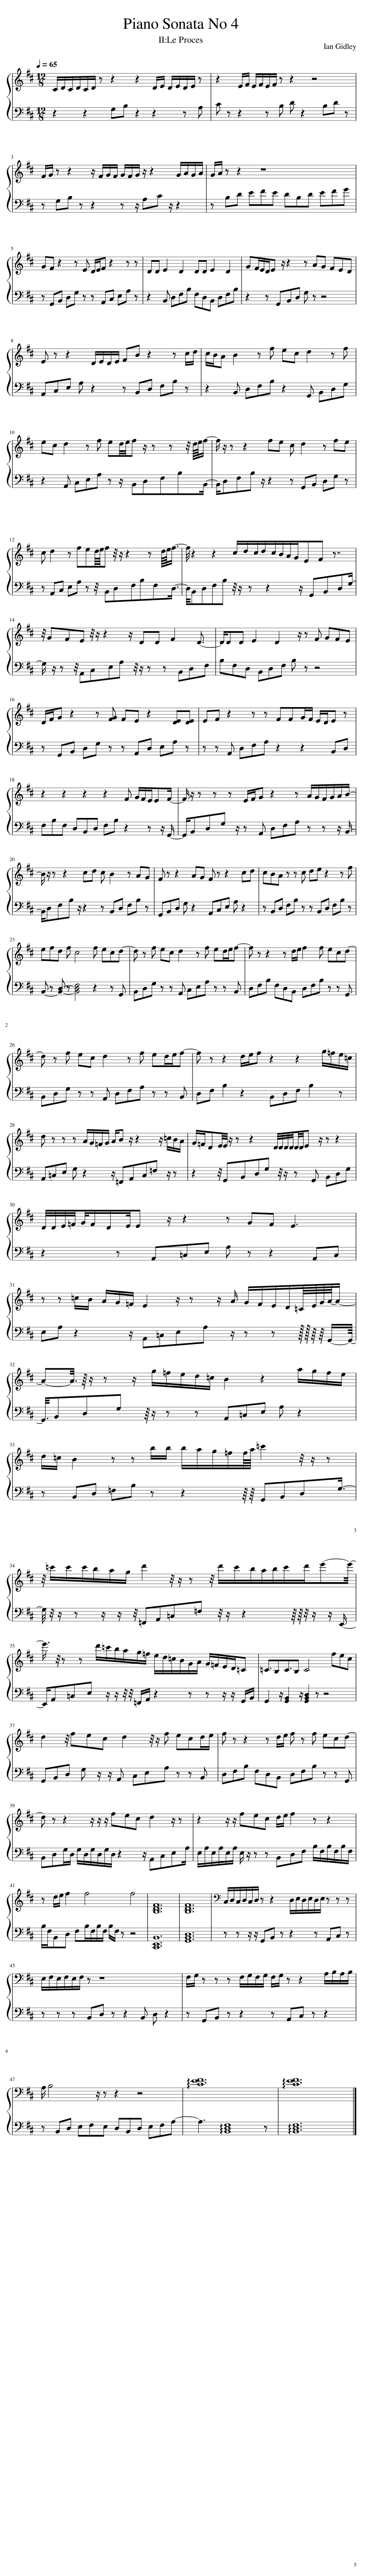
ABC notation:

X:1
%%score { 1 | 2 }
L:1/8
Q:1/4=65
M:12/8
I:linebreak $
K:D
V:1 treble
V:2 bass
V:1
 C/D/C/D/C/D/ z z2 z2 D/E/ D/E/D/E/ z | z2 E/F/ E/F/E/F/ z z2 z4 |$ F/G/ z z2 z/ F/G/F/ G/F/G/ z/ z2 G/A/G/A/ | G/A/ z z2 z8 |$ GF z2 z E D/E/F z2 z z | %5
 DD E2 D2 DD E2 D2 | GF/E/D/E z/ z2 z AG FED |$ E z z2 D/E/D/E/ FB z2 z c/d/ | c/B/A B2 z f ec d2 z f |$ ec d2 z f ed/4e/4f z/ z z z/4 d/8e/8f/- | %10
 f/ z/ z z2 fe c d2 z fe |$ c d2 z fed/8e/8f z/4 z/ z2 z d/8e/8f3/4- | f/4 z2 z2 c/d/c/d/c/B/A/G/EF z7/4 |$ z/4 GFE z/4 z/ z2 z/ DD F2 D3/2- | D/DD E2 D2 z/ z F GFE |$ %15
 D/F/G z2 z [FG] FE z2 [DE][DE] | EF z2 z z FFG/F/ E/D/E z |$ z2 z2 z2 z2 F G/F/E/EF/- | F/ z/ z z z E/F/G z2 z A/G/F/G/A/B/- |$ B/ z/ z z2 cd c B2 z AG | %20
 F z z2 AG F z z2 cd | cBA z z c de z2 z f |$ efd f c4 f ecd- | d z f ec d2 z f ed/e/f- | f z z2 z d/e/ f2 f ecd- |$ %25
 d z f ec d2 z f ed/e/f- | f z z2 d/e/f z2 z2 g/=f/e/=c/ |$ d z z z A/G/=F/G/ A/B z/ z2 z/ =c/B/A/ | G/=F/DE/4E/4 z/ z z2 D/4D/4D/4D/4D/4D/4E z/ z z2 |$ D/4D/4E/4=F/4G/4F/D/E/4E z/ z2 z GF E3 |$ %30
 z z =c/B/ A/G/=F/ E2 z/ z z/ A/ G/F/E/D/=C/8E/8G/8A/8-A/- |$ A-A3/8 z/8 z/ z z/ g/=f/e/d/=c/ B2 z2 a/g/f/e/ |$ d/=c/ B2 z z b/b/ b/a/g/=f/f/8a/8 =c'2 z/4 z/ z |$ z/4 =c'/c'/c'/b/a/g/ d'2 z/4 z/ z z/4 d'/c'/b/a/b/c'/d'/e'-e'/4- |$ e'3/4 z/4 z z d'/=c'/b/a/g/=f/ e/d/=c/B/G/A/ G/=F/E/D/=C | %35
 =C3/2B,C3/2B, C4 fec |$ d2 z/4 fec d2 z/4 z/ f ecd/e/ | f z z2 z d/e/ f z f ecd- |$ d z z2 z/ z/ z/ fec d2 z/ z | z2 z/ z/ fec d/e/ f2 z z2 |$ %40
 z d/e/ f2 f4 f4 | [B,DF]12 | [B,DF]12 |[K:bass] C,/D,/C,/D,/C,/D,/ z z2 D,/E,/D,/E,/D,/E,/ z z z |$ E,/F,/E,/F,/E,/F,/ z z8 | %45
 F,/G,/ z z z F,/G,/F,/G,/ F,/G,/ z z2 A,/B,/A,/B,/ |$ A,/ B,4 z/ z z2 z4 | !arpeggio![CEF]12 | !arpeggio![CEF]12 |] %49
V:2
 z2 z2 G,B, z2 z2 z A, | C z z2 z B, D z2 B,D z |$ z G,B, z z2 z z/ A,C z/ z2 | z B,D EFE DB,D EFG |$ z G,,B,, D,G, z z A,,C, E,A, z | %5
 z2 B,, D,F,B, F,D,B,, D,F,B, | z2 z G,,B,,D, G, z z4 |$ A,,C,E, A, z2 z B,,D, F,B, z | z2 B,, D,F,B, z2 G,, B,,D,G, |$ z2 A,, C,E,A, z z/ B,,D,F,B,B,,/- | %10
 B,,/D,F,B, z/ z2 z G,,B,, D,G, z |$ z A,,C, E,A, z z/4 B,,D,F,B,F,D,3/4- | D,/4B,,D,F,B, z/4 z/ z z2 z/ G,,B,,D,G,/- |$ G,/ z/ z z/4 A,,C,E,A, z/4 z/ z z B,,D,F, | B,F,D, B,,D,F, B, z z4 |$ %15
 z G,,B,, D,G, z z A,,D, E,A, z | z z A,, D,F,A, z2 z2 B,,D, |$ F,B,F, D,B,,D, F,B, z2 z z/ G,,/- | G,,/B,,D,G, z/ z A,, D,F,A, z z z/ B,,/- |$ B,,/D,F,B, z/ z2 z B,,D, F,B, z | %20
 G,,B,,D, G, z2 A,,C,E, A, z2 | z B,,D, F,B, z z B,,D, F,B, z |$ B,,- z [B,,D,]- z [B,,D,F,]4 z2 z G,, | B,,D,G, z z A,, C,E,A, z z B,, | D,F,B, F,D,B,, D,F,B, z z G,, |$ %25
 B,,D,G, z z A,, D,F,A, z z B,, | D,F, B,2 z2 B,,D,F, B,2 z |$ A,,=C,E, G, z2 z/ =F,,A,,C,=F, z/ z | z2 z/4 G,,B,,D,G, z/4 z/ z G,, B,,D,G, |$ z2 z A,,=C,E, A, z z2 A,,C, |$ %30
 E,A, z2 z/ A,,=C,E,A, z/ z z z/16 z/16 z/8 z/8 G,,/-G,,/8- |$ G,,3/8B,,D,G, z/8 z/ z z A,,=C,E, A, z2 |$ z B,,D, =F,B, z z2 z/8 z/8 G,,B,,D,G,3/4- |$ G,/4 z/4 z/ z z/ z/ z/4 =F,,A,,=C,=F, z/4 z/ z2 z/8 z/8 z/4 z/ z/ E,,/- |$ E,,/A,,=C,E, z/ z/ z/4 z/4 =F,,/A,,/ z2 z z z/ z/ G,,/B,,/ | %35
 G,,2 z/ [G,,B,,]2 z/ [G,,B,,D,]2 z z4 |$ G,,B,,D, G, z/ z/ A,, C,E,A, z z B,, | D,F,B, F,D,B,, D,F,B, z z G,, |$ B,,D,G,/D,/ G,/D,/G,/D,/G,/D,/ z2 z/ A,,C,E,A,/ | E,/A,/E,/A,/E,/A,/ E,/ z/ z z B,,D,F, B,/F,/B,/F,/B,/F,/ |$ %40
 B,/F,/B,,D, F,B,/F,/B,/F,/ B,/F,/ z z4 | [C,,E,,B,,]12 | [G,,B,,D,]12 | z z z/ z/ G,,B,, z z2 z A,,C, z |$ z z z B,,D, z z2 B,, D, z2 | %45
 z G,,B,, z z2 z A,,C, z z2 |$ z B,,D, E,F,E, D,B,,D, E,F,A,- | A,3 !arpeggio![B,,D,F,]8 z | !arpeggio![B,,D,F,]12 |] %49
